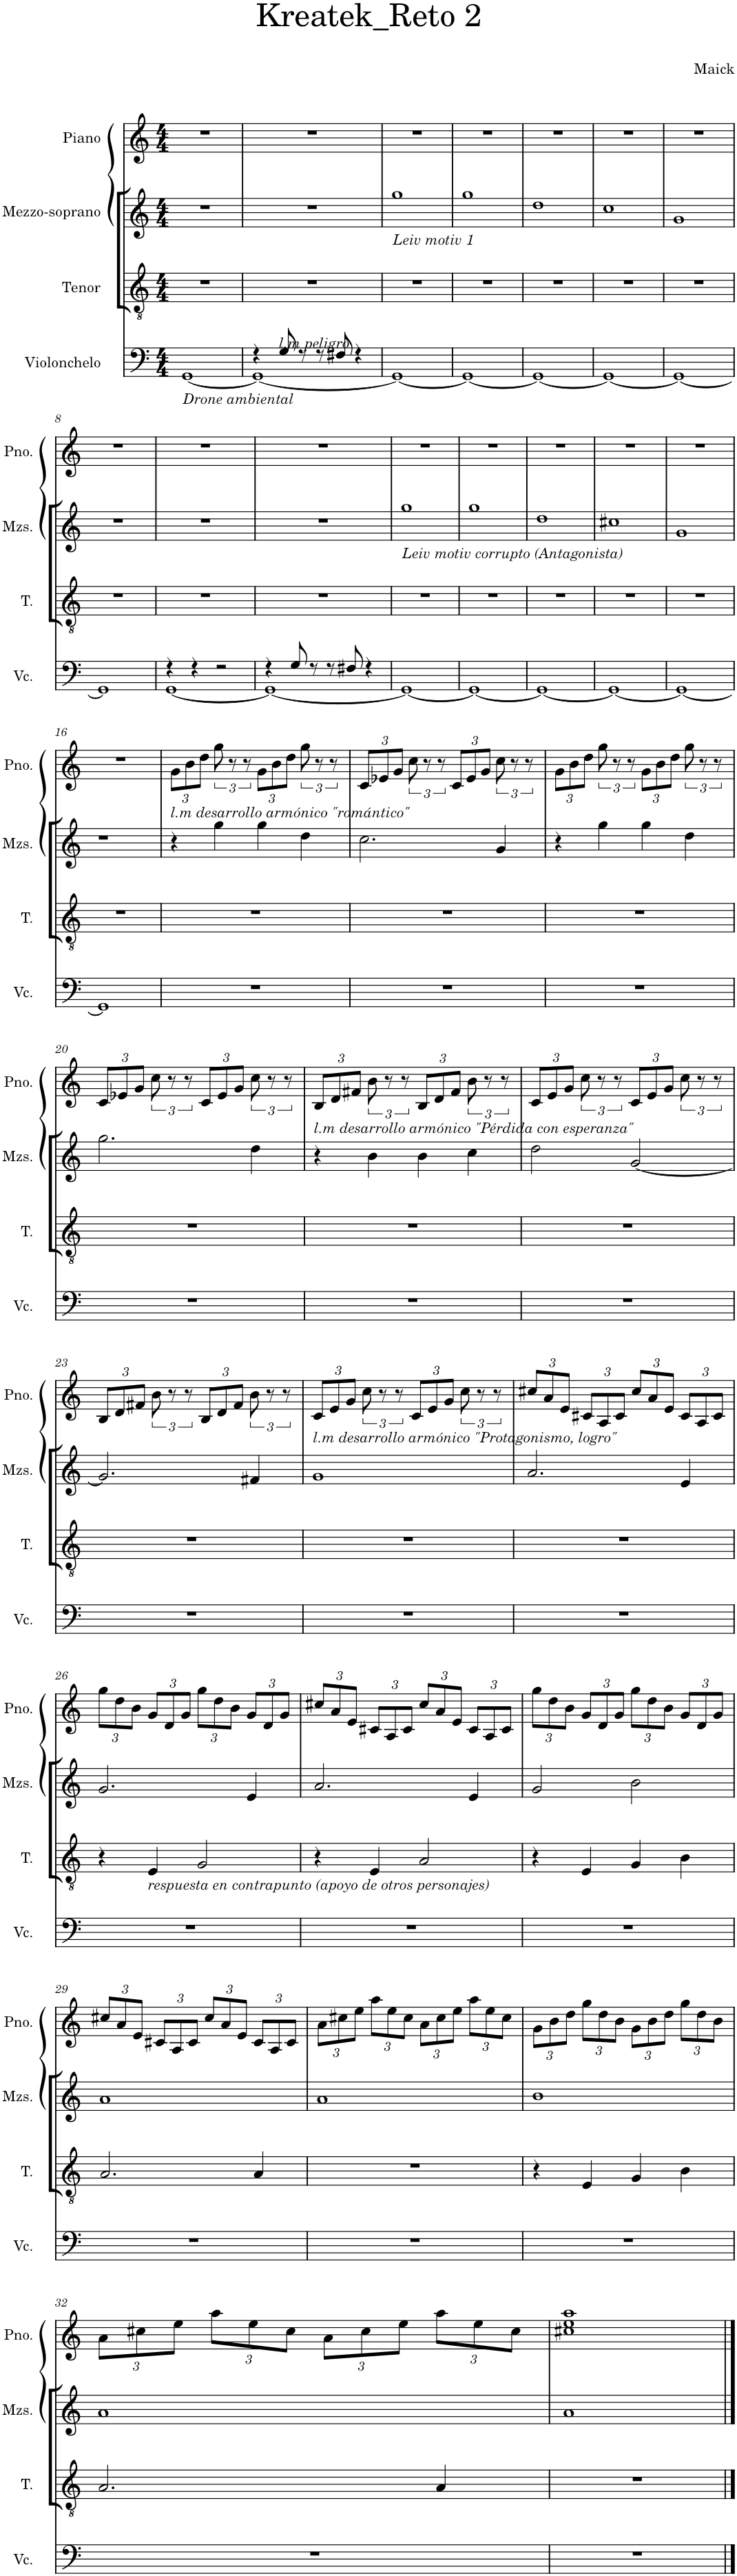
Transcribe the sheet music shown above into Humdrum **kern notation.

**kern	**kern	**kern	**kern
*part4	*part3	*part2	*part1
*staff4	*staff3	*staff2	*staff1
*I"Violonchelo	*I"Tenor	*I"Mezzo-soprano	*I"Piano
*I'Vc.	*I'T.	*I'Mzs.	*I'Pno.
*clefF4	*clefGv2	*clefG2	*clefG2
*k[]	*k[]	*k[]	*k[]
*M4/4	*M4/4	*M4/4	*M4/4
=1	=1	=1	=1
!LO:TX:b:i:t=Drone ambiental	!	!	!
[1GG	1r	1r	1r
=2	=2	=2	=2
*^	*	*	*
4r	1GG_	1r	1r	1r
!LO:TX:b:i:t=l.m peligro	!	!	!	!
8G/	.	.	.	.
8r	.	.	.	.
8r	.	.	.	.
8F#X/	.	.	.	.
4r	.	.	.	.
*v	*v	*	*	*
=3	=3	=3	=3
!	!	!LO:TX:b:i:t=Leiv motiv 1	!
1GG_	1r	1gg	1r
=4	=4	=4	=4
1GG_	1r	1gg	1r
=5	=5	=5	=5
1GG_	1r	1dd	1r
=6	=6	=6	=6
1GG_	1r	1cc	1r
=7	=7	=7	=7
1GG_	1r	1g	1r
!!LO:LB:g=z
=8	=8	=8	=8
1GG]	1r	1r	1r
=9	=9	=9	=9
*^	*	*	*
4r	[1GG	1r	1r	1r
4r	.	.	.	.
2r	.	.	.	.
=10	=10	=10	=10	=10
4r	1GG_	1r	1r	1r
8G/	.	.	.	.
8r	.	.	.	.
8r	.	.	.	.
8F#X/	.	.	.	.
4r	.	.	.	.
*v	*v	*	*	*
=11	=11	=11	=11
!	!	!LO:TX:b:i:t=Leiv motiv corrupto (Antagonista)	!
1GG_	1r	1gg	1r
=12	=12	=12	=12
1GG_	1r	1gg	1r
=13	=13	=13	=13
1GG_	1r	1dd	1r
=14	=14	=14	=14
1GG_	1r	1cc#X	1r
=15	=15	=15	=15
1GG_	1r	1g	1r
!!LO:LB:g=z
=16	=16	=16	=16
1GG]	1r	1r	1r
=17	=17	=17	=17
*	*	*	*Xbrackettup
!	!	!	!LO:TX:b:i:t=l.m desarrollo armónico "romántico"
1r	1r	4r	12g\L
.	.	.	12b\
.	.	.	12dd\J
*	*	*	*brackettup
.	.	4gg\	12gg\
.	.	.	12r
.	.	.	12r
*	*	*	*Xbrackettup
.	.	4gg\	12g\L
.	.	.	12b\
.	.	.	12dd\J
*	*	*	*brackettup
.	.	4dd\	12gg\
.	.	.	12r
.	.	.	12r
=18	=18	=18	=18
*	*	*	*Xbrackettup
1r	1r	2.cc\	12c/L
.	.	.	12e-X/
.	.	.	12g/J
*	*	*	*brackettup
.	.	.	12cc\
.	.	.	12r
.	.	.	12r
*	*	*	*Xbrackettup
.	.	.	12c/L
.	.	.	12e-/
.	.	.	12g/J
*	*	*	*brackettup
.	.	4g/	12cc\
.	.	.	12r
.	.	.	12r
=19	=19	=19	=19
*	*	*	*Xbrackettup
1r	1r	4r	12g\L
.	.	.	12b\
.	.	.	12dd\J
*	*	*	*brackettup
.	.	4gg\	12gg\
.	.	.	12r
.	.	.	12r
*	*	*	*Xbrackettup
.	.	4gg\	12g\L
.	.	.	12b\
.	.	.	12dd\J
*	*	*	*brackettup
.	.	4dd\	12gg\
.	.	.	12r
.	.	.	12r
!!LO:LB:g=z
=20	=20	=20	=20
*	*	*	*Xbrackettup
1r	1r	2.gg\	12c/L
.	.	.	12e-X/
.	.	.	12g/J
*	*	*	*brackettup
.	.	.	12cc\
.	.	.	12r
.	.	.	12r
*	*	*	*Xbrackettup
.	.	.	12c/L
.	.	.	12e-/
.	.	.	12g/J
*	*	*	*brackettup
.	.	4dd\	12cc\
.	.	.	12r
.	.	.	12r
=21	=21	=21	=21
*	*	*	*Xbrackettup
!	!	!	!LO:TX:b:i:t=l.m desarrollo armónico "Pérdida con esperanza"
1r	1r	4r	12B/L
.	.	.	12d/
.	.	.	12f#X/J
*	*	*	*brackettup
.	.	4b\	12b\
.	.	.	12r
.	.	.	12r
*	*	*	*Xbrackettup
.	.	4b\	12B/L
.	.	.	12d/
.	.	.	12f#/J
*	*	*	*brackettup
.	.	4cc\	12b\
.	.	.	12r
.	.	.	12r
=22	=22	=22	=22
*	*	*	*Xbrackettup
1r	1r	2dd\	12c/L
.	.	.	12e/
.	.	.	12g/J
*	*	*	*brackettup
.	.	.	12cc\
.	.	.	12r
.	.	.	12r
*	*	*	*Xbrackettup
.	.	[2g/	12c/L
.	.	.	12e/
.	.	.	12g/J
*	*	*	*brackettup
.	.	.	12cc\
.	.	.	12r
.	.	.	12r
!!LO:LB:g=z
=23	=23	=23	=23
*	*	*	*Xbrackettup
1r	1r	2.g/]	12B/L
.	.	.	12d/
.	.	.	12f#X/J
*	*	*	*brackettup
.	.	.	12b\
.	.	.	12r
.	.	.	12r
*	*	*	*Xbrackettup
.	.	.	12B/L
.	.	.	12d/
.	.	.	12f#/J
*	*	*	*brackettup
.	.	4f#X/	12b\
.	.	.	12r
.	.	.	12r
=24	=24	=24	=24
*	*	*	*Xbrackettup
!	!	!	!LO:TX:b:i:t=l.m desarrollo armónico "Protagonismo, logro"
1r	1r	1g	12c/L
.	.	.	12e/
.	.	.	12g/J
*	*	*	*brackettup
.	.	.	12cc\
.	.	.	12r
.	.	.	12r
*	*	*	*Xbrackettup
.	.	.	12c/L
.	.	.	12e/
.	.	.	12g/J
*	*	*	*brackettup
.	.	.	12cc\
.	.	.	12r
.	.	.	12r
=25	=25	=25	=25
*	*	*	*Xbrackettup
1r	1r	2.a/	12cc#X/L
.	.	.	12a/
.	.	.	12e/J
.	.	.	12c#X/L
.	.	.	12A/
.	.	.	12c#/J
.	.	.	12cc#/L
.	.	.	12a/
.	.	.	12e/J
.	.	4e/	12c#/L
.	.	.	12A/
.	.	.	12c#/J
!!LO:LB:g=z
=26	=26	=26	=26
1r	4r	2.g/	12gg\L
.	.	.	12dd\
.	.	.	12b\J
!	!LO:TX:b:i:t=respuesta en contrapunto (apoyo de otros personajes)	!	!
.	4E/	.	12g/L
.	.	.	12d/
.	.	.	12g/J
.	2G/	.	12gg\L
.	.	.	12dd\
.	.	.	12b\J
.	.	4e/	12g/L
.	.	.	12d/
.	.	.	12g/J
=27	=27	=27	=27
1r	4r	2.a/	12cc#X/L
.	.	.	12a/
.	.	.	12e/J
.	4E/	.	12c#X/L
.	.	.	12A/
.	.	.	12c#/J
.	2A/	.	12cc#/L
.	.	.	12a/
.	.	.	12e/J
.	.	4e/	12c#/L
.	.	.	12A/
.	.	.	12c#/J
=28	=28	=28	=28
1r	4r	2g/	12gg\L
.	.	.	12dd\
.	.	.	12b\J
.	4E/	.	12g/L
.	.	.	12d/
.	.	.	12g/J
.	4G/	2b\	12gg\L
.	.	.	12dd\
.	.	.	12b\J
.	4B\	.	12g/L
.	.	.	12d/
.	.	.	12g/J
!!LO:LB:g=z
=29	=29	=29	=29
1r	2.A/	1a	12cc#X/L
.	.	.	12a/
.	.	.	12e/J
.	.	.	12c#X/L
.	.	.	12A/
.	.	.	12c#/J
.	.	.	12cc#/L
.	.	.	12a/
.	.	.	12e/J
.	4A/	.	12c#/L
.	.	.	12A/
.	.	.	12c#/J
=30	=30	=30	=30
1r	1r	1a	12a\L
.	.	.	12cc#X\
.	.	.	12ee\J
.	.	.	12aa\L
.	.	.	12ee\
.	.	.	12cc#\J
.	.	.	12a\L
.	.	.	12cc#\
.	.	.	12ee\J
.	.	.	12aa\L
.	.	.	12ee\
.	.	.	12cc#\J
=31	=31	=31	=31
1r	4r	1b	12g\L
.	.	.	12b\
.	.	.	12dd\J
.	4E/	.	12gg\L
.	.	.	12dd\
.	.	.	12b\J
.	4G/	.	12g\L
.	.	.	12b\
.	.	.	12dd\J
.	4B\	.	12gg\L
.	.	.	12dd\
.	.	.	12b\J
!!LO:LB:g=z
=32	=32	=32	=32
1r	2.A/	1a	12a\L
.	.	.	12cc#X\
.	.	.	12ee\J
.	.	.	12aa\L
.	.	.	12ee\
.	.	.	12cc#\J
.	.	.	12a\L
.	.	.	12cc#\
.	.	.	12ee\J
.	4A/	.	12aa\L
.	.	.	12ee\
.	.	.	12cc#\J
=33	=33	=33	=33
1r	1r	1a	1cc#X 1ee 1aa
==	==	==	==
*-	*-	*-	*-
